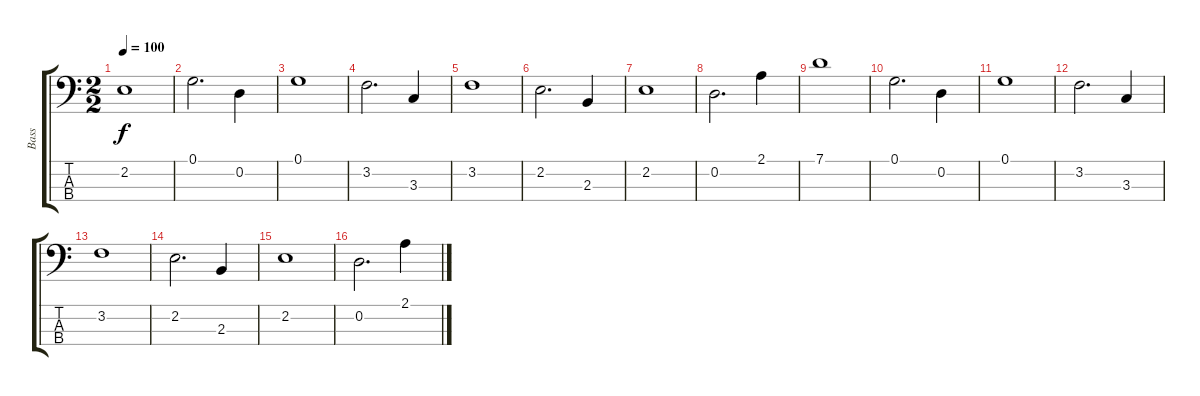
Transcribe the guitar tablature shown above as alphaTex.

\track ("Bass" "Bass") {instrument electricbasspick}
\staff {score tabs}
\tuning (G2 D2 A1 E1) {hide}
\ts (2 2)
\tempo 100
\clef f4
\ks c
2.2.1{dy f} |
0.1.2{d} 0.2.4 |
0.1.1 |
3.2.2{d} 3.3.4 |
3.2.1 |
2.2.2{d} 2.3.4 |
2.2.1 |
0.2.2{d} 2.1.4 |
7.1.1 |
0.1.2{d} 0.2.4 |
0.1.1 |
3.2.2{d} 3.3.4 |
3.2.1 |
2.2.2{d} 2.3.4 |
2.2.1 |
0.2.2{d} 2.1.4
